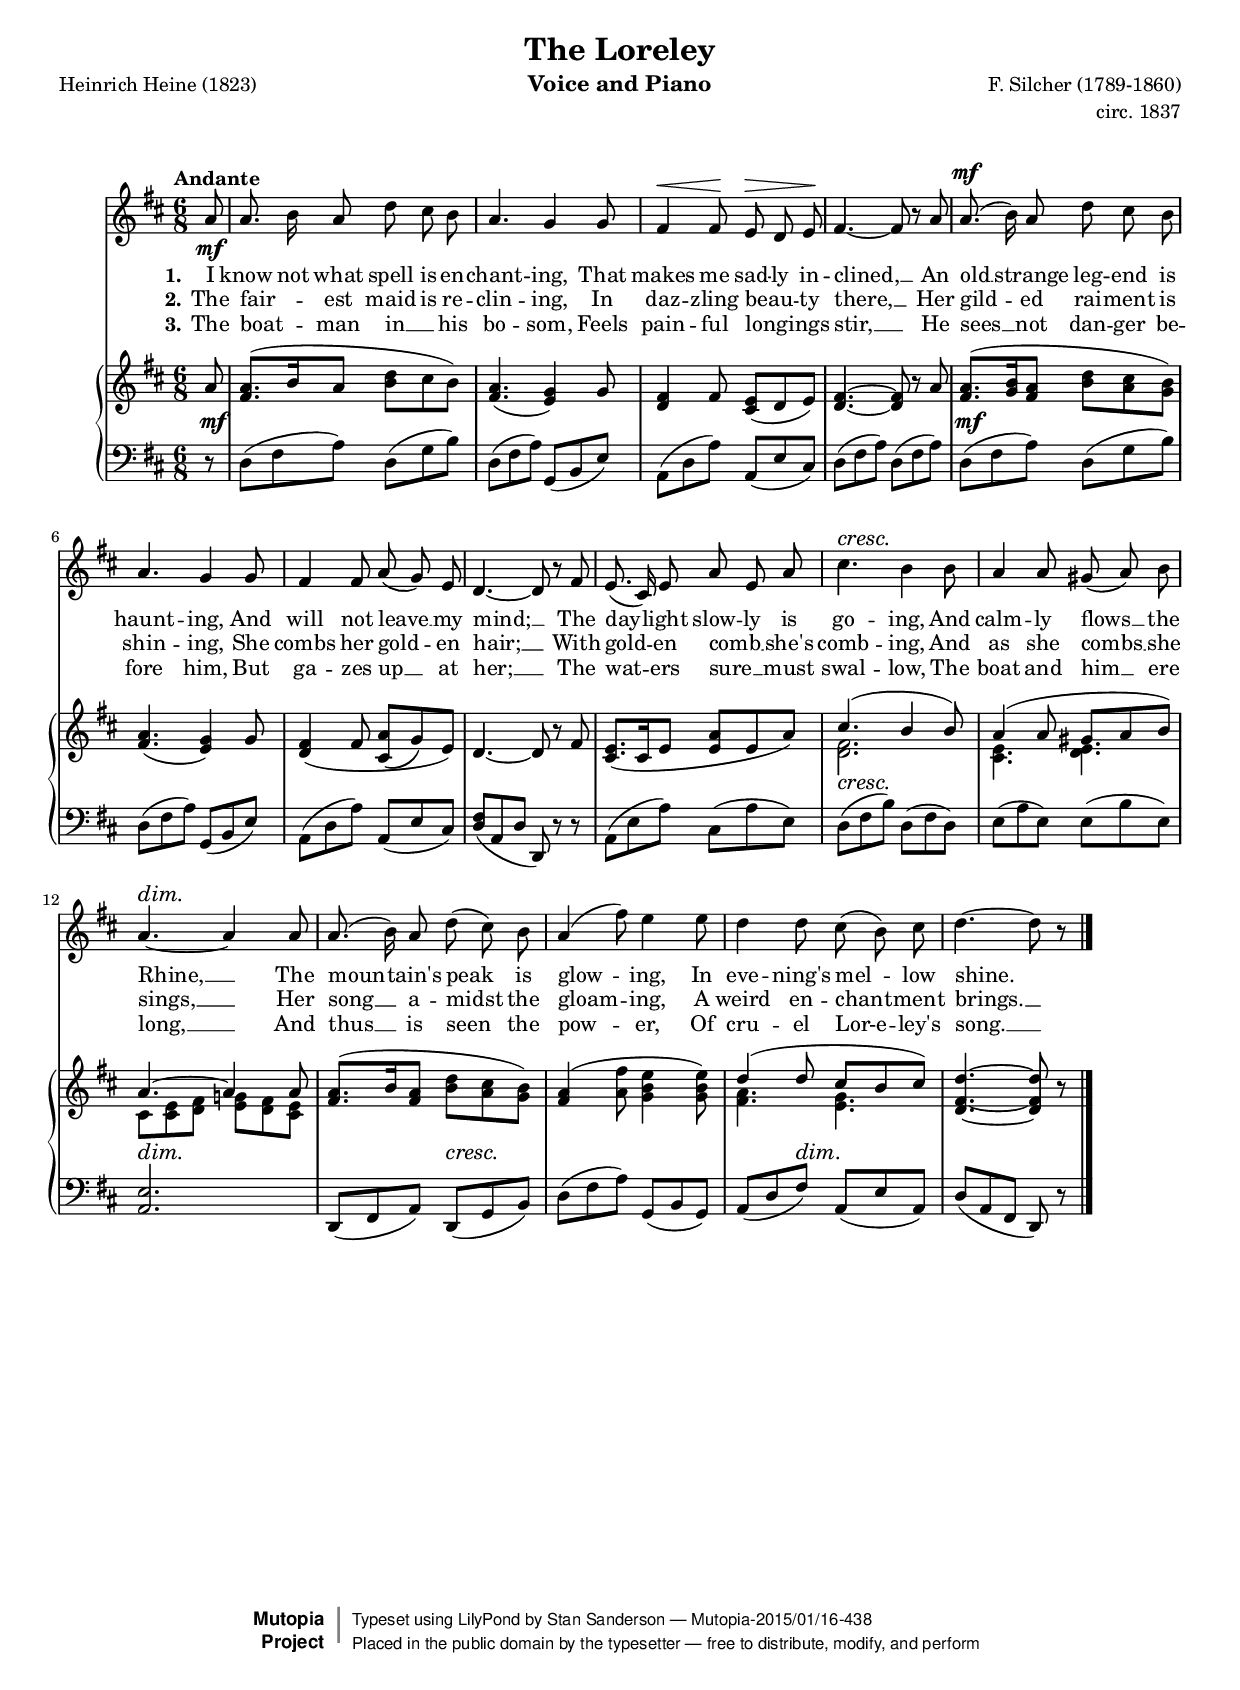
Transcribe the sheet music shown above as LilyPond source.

\include "english.ly"
\version "2.19.15"

#(set-global-staff-size 17)

\layout{
%	line-width = 180 \mm
	indent = 8 \mm
%	interscoreline = 4.0 \mm
}

\header {
  title = "The Loreley"
  subsubtitle =""
  composer = "F. Silcher (1789-1860)"
  poet = "Heinrich Heine (1823)"
  instrument = "Voice and Piano"
  opus = "circ. 1837"
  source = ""
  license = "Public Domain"
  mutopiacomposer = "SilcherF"
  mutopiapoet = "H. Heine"
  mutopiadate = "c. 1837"
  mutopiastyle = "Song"
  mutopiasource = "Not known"
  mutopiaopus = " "
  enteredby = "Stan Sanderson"
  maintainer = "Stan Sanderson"
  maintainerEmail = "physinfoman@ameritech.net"

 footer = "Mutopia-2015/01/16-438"
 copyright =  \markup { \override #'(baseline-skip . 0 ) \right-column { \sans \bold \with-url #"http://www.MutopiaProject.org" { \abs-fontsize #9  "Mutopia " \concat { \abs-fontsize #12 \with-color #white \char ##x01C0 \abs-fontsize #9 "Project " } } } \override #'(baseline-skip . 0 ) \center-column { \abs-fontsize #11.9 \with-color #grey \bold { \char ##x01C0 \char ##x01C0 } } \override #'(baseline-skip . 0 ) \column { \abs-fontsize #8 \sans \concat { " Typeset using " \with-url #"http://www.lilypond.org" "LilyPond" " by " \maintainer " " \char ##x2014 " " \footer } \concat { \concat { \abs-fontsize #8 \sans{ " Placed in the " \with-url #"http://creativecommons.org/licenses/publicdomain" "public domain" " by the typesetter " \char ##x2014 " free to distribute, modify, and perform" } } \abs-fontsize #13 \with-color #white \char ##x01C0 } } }
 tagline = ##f
}

\paper {
  top-margin = 6\mm                              %-minimum top-margin: 8mm
  top-markup-spacing.basic-distance = #5         %-dist. from bottom of top margin to the first markup/title
  markup-system-spacing #'padding = #5
  markup-markup-spacing #'padding = #1.2
  bottom-margin = 10\mm
  ragged-bottom = ##f
}


% separate dynamics context is used between the piano staff
pdynamics = {
  \time 6/8
  \partial 8 s8\mf
  \override DynamicTextSpanner.style = #'none
  s2.*4 |
  s2.\mf s2.*4 | s4\cresc s2\! |
  s2. s4\dim s2\! | s4. s8\cresc s4\! | s2. | s4 s4\dim s4\! | s2.
}

melody = \relative c'' {
	\key d\major \time 6/8
    \tempo "Andante"
	\partial 8 a8\mf
%% 1-3
	a8. b16 a8 d cs b | a4. g4 g8 | fs4^\< fs8\! e^\> d e\! |
%% 4-6
	fs4. ~ fs8 r a | a8.^\mf( b16) a8 d cs b | a4. g4 g8 |
%% 7-9
	fs4 fs8 a( g) e | d4. ~ d8 r fs | e8.( cs16) e8 a e a |
%% 10-12
    \override DynamicTextSpanner.style = #'none
	cs4.^\cresc b4 b8\! | a4 a8 gs( a) b | a4.^\dim ~ a4 a8\! |
%% 13-15
	a8.( b16) a8 d( cs) b | a4( fs'8) e4 e8 | d4 d8 cs( b) cs |
%% 16-18
	d4. ~ d8 r \bar "|."
}

textA = \lyricmode {
	I know not what spell is en -- chant -- ing,
	That makes me sad -- ly in -- clined, __
	An old __ strange leg -- end is haunt -- ing,
	And will not leave __ my mind; __
	The day -- light slow -- ly is go -- ing,
	And calm -- ly flows __ the Rhine, __
	The moun -- tain's peak is glow -- ing,
	In eve -- ning's mel -- low shine.
}

textB = \lyricmode {
	The fair -- _ est maid is re -- clin -- ing,
	In daz -- zling beau -- _ ty there, __
	Her gild -- ed rai -- ment is shin -- ing,
	She combs her gold -- en hair; __
	With gold -- en comb __ _ she's comb -- ing,
	And as she combs __ she sings, __
	Her song __ a -- midst the gloam -- ing,
	A weird en -- chant -- ment brings. __
}

textC = \lyricmode {
	The boat -- _ man in __ _ his bo -- som,
	Feels pain -- ful long -- _ ings stir, __
	He sees __ not dan -- ger be -- fore him,
	But ga -- zes up __ at her; __
	The wat -- ers sure __ _ must swal -- low,
	The boat and him __ ere long, __
	And thus __ is seen the pow -- er,
	Of cru -- el Lor-e -- ley's song. __
}

upper = \relative c'' {
	\key d\major \time 6/8
	\partial 8 a8
%% 1-3
	<a fs>8.( b16 a8 <d b> cs b) | <a fs>4.( <g e>4) g8 |
		<fs d>4 fs8 <e cs>( d e) |
%% 4-6
	<fs d>4. ~ <fs d>8 r a | <a fs>8.( <b g>16 <a fs>8 <d b> <cs a> <b g>) |
		<a fs>4.( <g e>4) g8 |
%% 7-9
	<fs d>4( fs8 <a cs,>\( g\) e) | d4. ~ d8 r fs | <e cs>8.( cs16 e8 <a e> e a) |
%% 10-12
	<<{cs4.( b4 b8) }\\{<fs d>2.}>> | <<{a4( a8 gs a b)}\\{<e, cs>4. <e d>}>> |
		<<{a4. ~ a4 a8}\\{cs,8 <e cs> <fs d> <g! e> <fs d> <e cs>}>>
%% 13-15
	<a fs>8.( b16 <a fs>8 <d b> <cs a> <b g>) |
		<a fs>4( <fs' a,>8 <e b g>4 <e b g>8) |
		<<{d4( d8 cs b cs) } \\ {<a fs>4. <g e>4.}>>

	<d' fs, d>4. ~ <d fs, d>8 r
}

lower = \relative c {
	\key d\major \time 6/8
    \tempo "Andante"
	r8
%% 1-3
	d8( fs a) d,( g b) | d,( fs a) g,( b e) | a,( d a') a,( e' cs) |
%% 4-6
	d( fs a) d,( fs a) | d,( fs a) d,( g b) | d,( fs a) g,( b e) |
%% 7-9
	a,( d a') a,( e' cs) | <fs d>( a, d d,) r r | a'( e' a) cs,( a' e) |
%% 10-12
	d( fs b) d,( fs d) | e( a e) e( b' e,) | <e a,>2.
%% 13-15
	d,8( fs a) d,( g b) | d( fs a) g,( b g) | a( d fs) a,( e' a,) |

	d( a fs d) r
}

\score {
  <<
    \new Voice = "mel" {
	  \autoBeamOff
	  \melody
    }
    \new Lyrics \lyricsto mel { \set stanza = "1." \textA }
    \new Lyrics \lyricsto mel { \set stanza = "2." \textB }
    \new Lyrics \lyricsto mel { \set stanza = "3." \textC }

    \new PianoStaff <<
	  \new Voice = "upper" \upper
      \new Dynamics { \pdynamics }
	  \new Voice = "lower" <<
        \clef bass
        \lower
      >>
    >>
  >>
  \layout {
  }

  \midi {
    \tempo 4 = 76
  }
}
